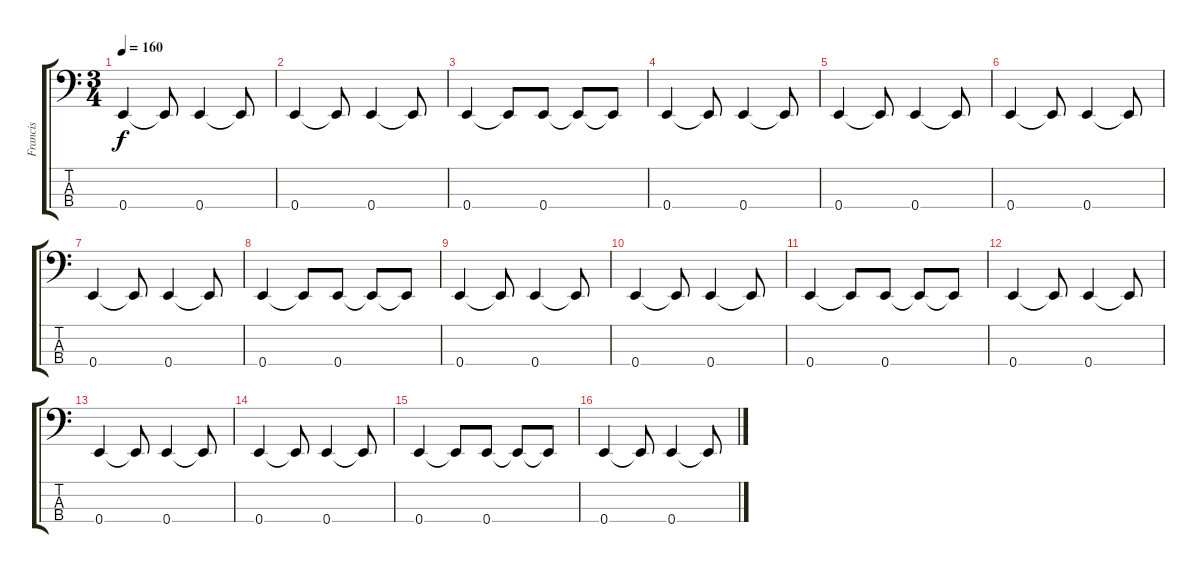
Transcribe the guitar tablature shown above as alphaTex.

\track ("Francis" "Francis") {instrument electricbasspick}
\staff {score tabs}
\tuning (G2 D2 A1 E1) {hide}
\ts (3 4)
\tempo 160
\clef f4
\ks c
0.4.4{dy f} 0.4{t}.8 0.4.4 0.4{t}.8 |
0.4.4 0.4{t}.8 0.4.4 0.4{t}.8 |
0.4.4 0.4{t}.8 0.4.8 0.4{t}.8 0.4{t}.8 |
0.4.4 0.4{t}.8 0.4.4 0.4{t}.8 |
0.4.4 0.4{t}.8 0.4.4 0.4{t}.8 |
0.4.4 0.4{t}.8 0.4.4 0.4{t}.8 |
0.4.4 0.4{t}.8 0.4.4 0.4{t}.8 |
0.4.4 0.4{t}.8 0.4.8 0.4{t}.8 0.4{t}.8 |
0.4.4 0.4{t}.8 0.4.4 0.4{t}.8 |
0.4.4 0.4{t}.8 0.4.4 0.4{t}.8 |
0.4.4 0.4{t}.8 0.4.8 0.4{t}.8 0.4{t}.8 |
0.4.4 0.4{t}.8 0.4.4 0.4{t}.8 |
0.4.4 0.4{t}.8 0.4.4 0.4{t}.8 |
0.4.4 0.4{t}.8 0.4.4 0.4{t}.8 |
0.4.4 0.4{t}.8 0.4.8 0.4{t}.8 0.4{t}.8 |
0.4.4 0.4{t}.8 0.4.4 0.4{t}.8
